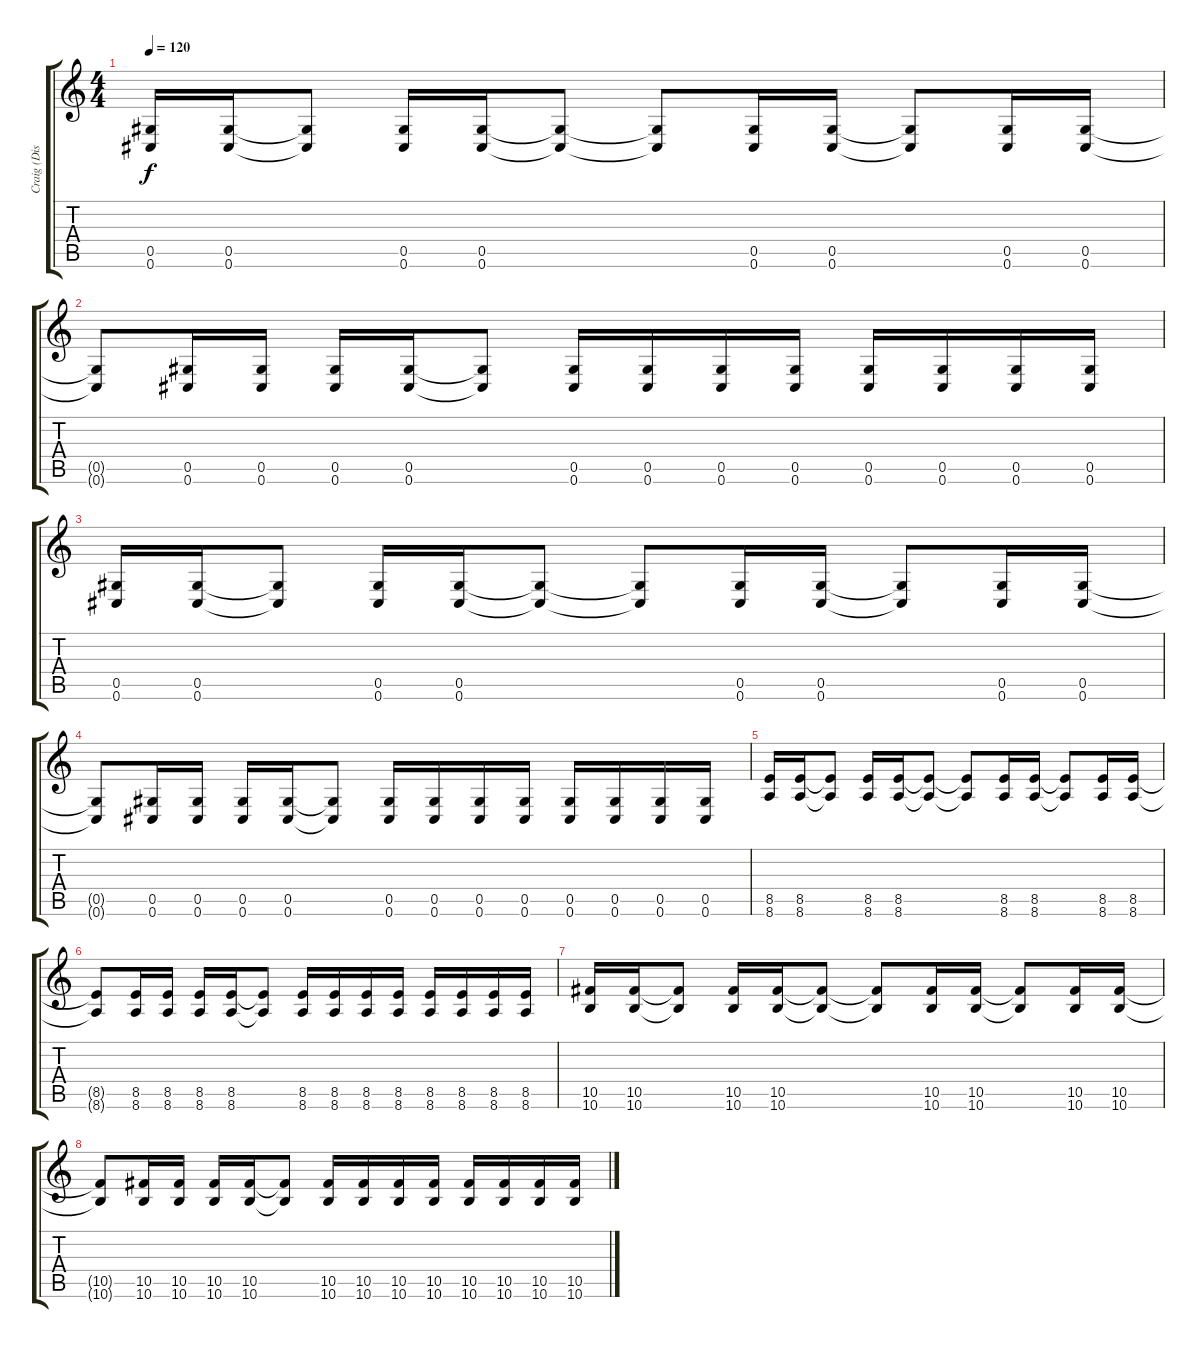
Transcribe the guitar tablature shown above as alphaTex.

\track ("Craig (Dist)" "Craig (Dis") {instrument distortionguitar}
\staff {score tabs}
\tuning (Eb4 Bb3 Gb3 Db3 Ab2 Db2) {hide}
\ts (4 4)
\tempo 120
\clef g2
\ks c
(0.5 0.6).16{dy f} (0.5 0.6).16 (0.5{t} 0.6{t}).8 (0.5 0.6).16 (0.5 0.6).16 (0.5{t} 0.6{t}).8 (0.5{t} 0.6{t}).8 (0.5 0.6).16 (0.5 0.6).16 (0.5{t} 0.6{t}).8 (0.5 0.6).16 (0.5 0.6).16 |
(0.5{t} 0.6{t}).8 (0.5 0.6).16 (0.5 0.6).16 (0.5 0.6).16 (0.5 0.6).16 (0.5{t} 0.6{t}).8 (0.5 0.6).16 (0.5 0.6).16 (0.5 0.6).16 (0.5 0.6).16 (0.5 0.6).16 (0.5 0.6).16 (0.5 0.6).16 (0.5 0.6).16 |
(0.5 0.6).16 (0.5 0.6).16 (0.5{t} 0.6{t}).8 (0.5 0.6).16 (0.5 0.6).16 (0.5{t} 0.6{t}).8 (0.5{t} 0.6{t}).8 (0.5 0.6).16 (0.5 0.6).16 (0.5{t} 0.6{t}).8 (0.5 0.6).16 (0.5 0.6).16 |
(0.5{t} 0.6{t}).8 (0.5 0.6).16 (0.5 0.6).16 (0.5 0.6).16 (0.5 0.6).16 (0.5{t} 0.6{t}).8 (0.5 0.6).16 (0.5 0.6).16 (0.5 0.6).16 (0.5 0.6).16 (0.5 0.6).16 (0.5 0.6).16 (0.5 0.6).16 (0.5 0.6).16 |
(8.5 8.6).16 (8.5 8.6).16 (8.5{t} 8.6{t}).8 (8.5 8.6).16 (8.5 8.6).16 (8.5{t} 8.6{t}).8 (8.5{t} 8.6{t}).8 (8.5 8.6).16 (8.5 8.6).16 (8.5{t} 8.6{t}).8 (8.5 8.6).16 (8.5 8.6).16 |
(8.5{t} 8.6{t}).8 (8.5 8.6).16 (8.5 8.6).16 (8.5 8.6).16 (8.5 8.6).16 (8.5{t} 8.6{t}).8 (8.5 8.6).16 (8.5 8.6).16 (8.5 8.6).16 (8.5 8.6).16 (8.5 8.6).16 (8.5 8.6).16 (8.5 8.6).16 (8.5 8.6).16 |
(10.5 10.6).16 (10.5 10.6).16 (10.5{t} 10.6{t}).8 (10.5 10.6).16 (10.5 10.6).16 (10.5{t} 10.6{t}).8 (10.5{t} 10.6{t}).8 (10.5 10.6).16 (10.5 10.6).16 (10.5{t} 10.6{t}).8 (10.5 10.6).16 (10.5 10.6).16 |
(10.5{t} 10.6{t}).8 (10.5 10.6).16 (10.5 10.6).16 (10.5 10.6).16 (10.5 10.6).16 (10.5{t} 10.6{t}).8 (10.5 10.6).16 (10.5 10.6).16 (10.5 10.6).16 (10.5 10.6).16 (10.5 10.6).16 (10.5 10.6).16 (10.5 10.6).16 (10.5 10.6).16
